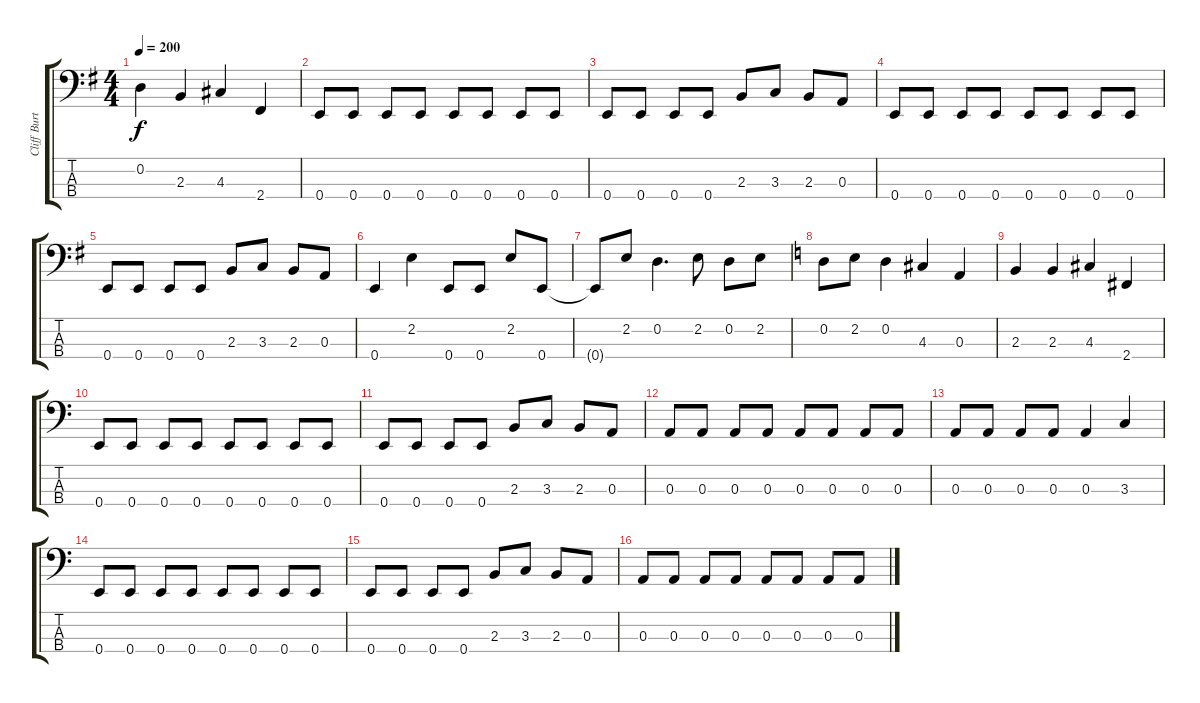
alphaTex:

\track ("Cliff Burton" "Cliff Burt") {instrument electricbasspick}
\staff {score tabs}
\tuning (G2 D2 A1 E1) {hide}
\ts (4 4)
\tempo 200
\clef f4
\ks g
0.2.4{dy f} 2.3.4 4.3.4 2.4.4 |
0.4.8 0.4.8 0.4.8 0.4.8 0.4.8 0.4.8 0.4.8 0.4.8 |
0.4.8 0.4.8 0.4.8 0.4.8 2.3.8 3.3.8 2.3.8 0.3.8 |
0.4.8 0.4.8 0.4.8 0.4.8 0.4.8 0.4.8 0.4.8 0.4.8 |
0.4.8 0.4.8 0.4.8 0.4.8 2.3.8 3.3.8 2.3.8 0.3.8 |
0.4.4 2.2.4 0.4.8 0.4.8 2.2.8 0.4.8 |
0.4{t}.8 2.2.8 0.2.4{d} 2.2.8 0.2.8 2.2.8 |
\ks c
0.2.8 2.2.8 0.2.4 4.3.4 0.3.4 |
2.3.4 2.3.4 4.3.4 2.4.4 |
0.4.8 0.4.8 0.4.8 0.4.8 0.4.8 0.4.8 0.4.8 0.4.8 |
0.4.8 0.4.8 0.4.8 0.4.8 2.3.8 3.3.8 2.3.8 0.3.8 |
0.3.8 0.3.8 0.3.8 0.3.8 0.3.8 0.3.8 0.3.8 0.3.8 |
0.3.8 0.3.8 0.3.8 0.3.8 0.3.4 3.3.4 |
0.4.8 0.4.8 0.4.8 0.4.8 0.4.8 0.4.8 0.4.8 0.4.8 |
0.4.8 0.4.8 0.4.8 0.4.8 2.3.8 3.3.8 2.3.8 0.3.8 |
0.3.8 0.3.8 0.3.8 0.3.8 0.3.8 0.3.8 0.3.8 0.3.8
